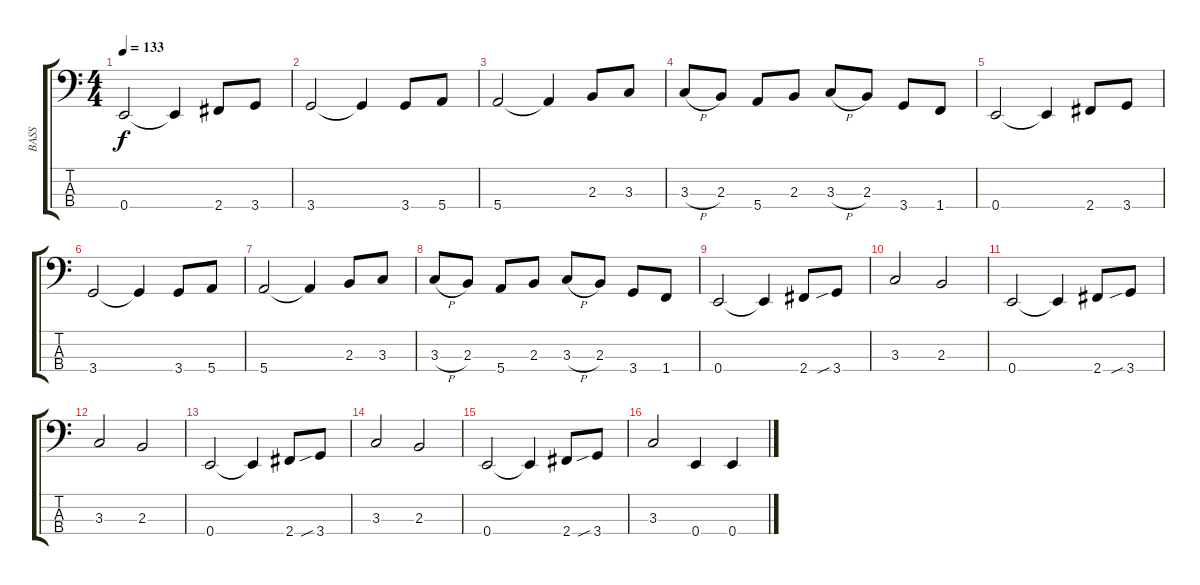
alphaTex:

\track ("BASS" "BASS") {instrument electricbassfinger}
\staff {score tabs}
\tuning (G2 D2 A1 E1) {hide}
\ts (4 4)
\tempo 133
\clef f4
\ks c
0.4.2{dy f} 0.4{t}.4 2.4.8 3.4.8 |
3.4.2 3.4{t}.4 3.4.8 5.4.8 |
5.4.2 5.4{t}.4 2.3.8 3.3.8 |
3.3{h}.8 2.3.8 5.4.8 2.3.8 3.3{h}.8 2.3.8 3.4.8 1.4.8 |
0.4.2 0.4{t}.4 2.4.8 3.4.8 |
3.4.2 3.4{t}.4 3.4.8 5.4.8 |
5.4.2 5.4{t}.4 2.3.8 3.3.8 |
3.3{h}.8 2.3.8 5.4.8 2.3.8 3.3{h}.8 2.3.8 3.4.8 1.4.8 |
0.4.2 0.4{t}.4 2.4.8 3.4{sib}.8 |
3.3.2 2.3.2 |
0.4.2 0.4{t}.4 2.4.8 3.4{sib}.8 |
3.3.2 2.3.2 |
0.4.2 0.4{t}.4 2.4.8 3.4{sib}.8 |
3.3.2 2.3.2 |
0.4.2 0.4{t}.4 2.4.8 3.4{sib}.8 |
3.3.2 0.4.4 0.4.4
